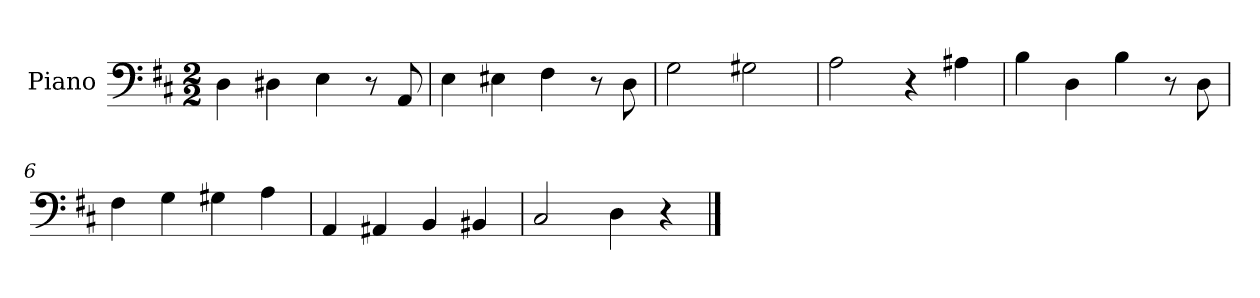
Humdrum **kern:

**kern
*part1
*staff1
*I"Piano
*I'Pno
*clefF4
*k[f#c#]
*D:
*M2/2
=1
4D\
4D#X\
4E\
8r
8AA/
=2
4E\
4E#X\
4F#\
8r
8D\
=3
2G\
2G#X\
=4
2A\
4r
4A#X\
=5
4B\
4D\
4B\
8r
8D\
=6
4F#\
4G\
4G#X\
4A\
=7
4AA/
4AA#X/
4BB/
4BB#X/
=8
2C#/
4D\
4r
==
*-
